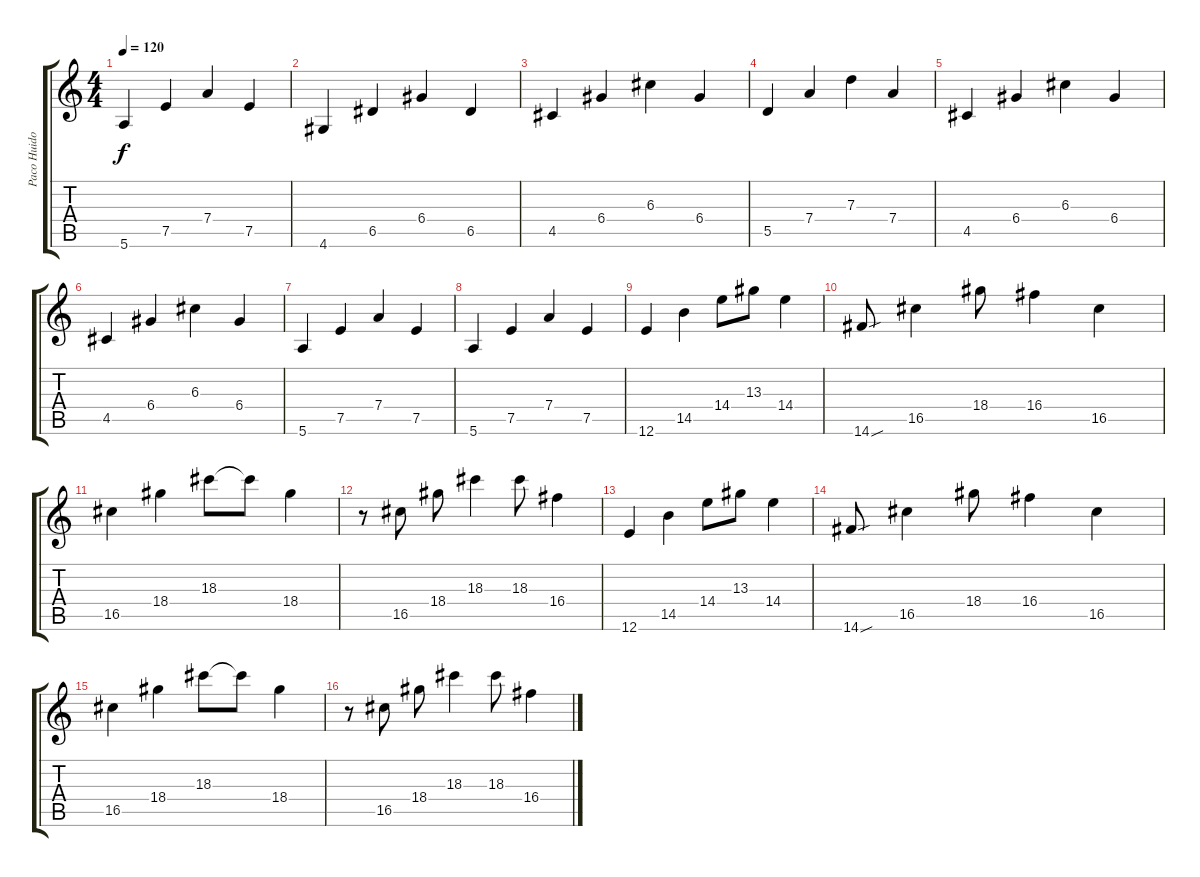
\track ("Paco Huidobro" "Paco Huido") {instrument electricguitarclean}
\staff {score tabs}
\tuning (E4 B3 G3 D3 A2 E2) {hide}
\ts (4 4)
\tempo 120
\clef g2
\ks c
5.6.4{dy f volume 16 instrument electricguitarclean} 7.5.4 7.4.4 7.5.4 |
4.6.4 6.5.4 6.4.4 6.5.4 |
4.5.4 6.4.4 6.3.4 6.4.4 |
5.5.4 7.4.4 7.3.4 7.4.4 |
4.5.4 6.4.4 6.3.4 6.4.4 |
4.5.4 6.4.4 6.3.4 6.4.4 |
5.6.4 7.5.4 7.4.4 7.5.4 |
5.6.4 7.5.4 7.4.4 7.5.4 |
12.6.4 14.5.4 14.4.8 13.3.8 14.4.4 |
14.6{sou}.8 16.5.4 18.4.8 16.4.4 16.5.4 |
16.5.4 18.4.4 18.3.8 18.3{t}.8 18.4.4 |
r.8 16.5.8 18.4.8 18.3.4 18.3.8 16.4.4 |
12.6.4 14.5.4 14.4.8 13.3.8 14.4.4 |
14.6{sou}.8 16.5.4 18.4.8 16.4.4 16.5.4 |
16.5.4 18.4.4 18.3.8 18.3{t}.8 18.4.4 |
r.8 16.5.8 18.4.8 18.3.4 18.3.8 16.4.4
